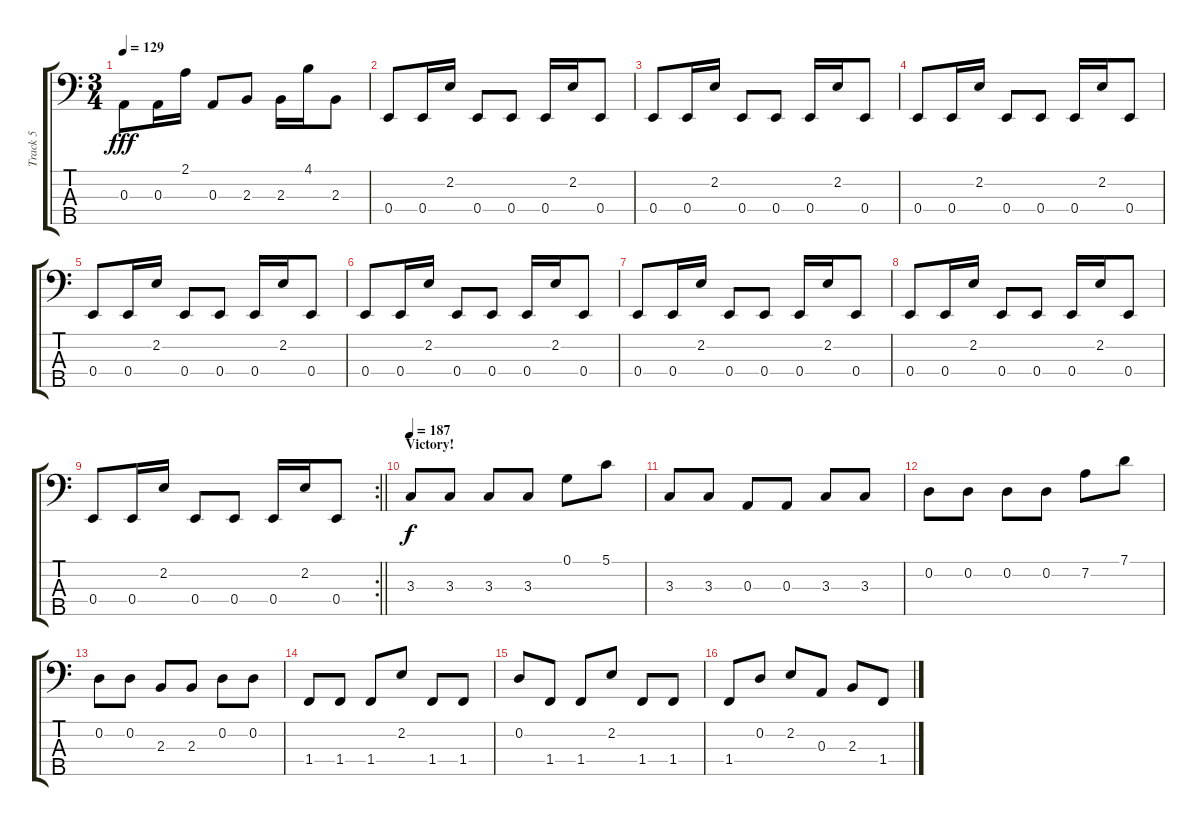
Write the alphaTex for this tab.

\track ("Track 5" "Track 5") {instrument electricbassfinger}
\staff {score tabs}
\tuning (G2 D2 A1 E1 B0) {hide}
\ts (3 4)
\tempo 129
\clef f4
\ks c
0.3.8{dy fff} 0.3.16 2.1.16 0.3.8 2.3.8 2.3.16 4.1.16 2.3.8 |
0.4.8 0.4.16 2.2.16 0.4.8 0.4.8 0.4.16 2.2.16 0.4.8 |
0.4.8 0.4.16 2.2.16 0.4.8 0.4.8 0.4.16 2.2.16 0.4.8 |
0.4.8 0.4.16 2.2.16 0.4.8 0.4.8 0.4.16 2.2.16 0.4.8 |
0.4.8 0.4.16 2.2.16 0.4.8 0.4.8 0.4.16 2.2.16 0.4.8 |
0.4.8 0.4.16 2.2.16 0.4.8 0.4.8 0.4.16 2.2.16 0.4.8 |
0.4.8 0.4.16 2.2.16 0.4.8 0.4.8 0.4.16 2.2.16 0.4.8 |
0.4.8 0.4.16 2.2.16 0.4.8 0.4.8 0.4.16 2.2.16 0.4.8 |
\rc 2
\barLineRight lightlight
0.4.8 0.4.16 2.2.16 0.4.8 0.4.8 0.4.16 2.2.16 0.4.8 |
\section ("" "Victory!")
\tempo 187
3.3.8{dy f} 3.3.8 3.3.8 3.3.8 0.1.8 5.1.8 |
3.3.8 3.3.8 0.3.8 0.3.8 3.3.8 3.3.8 |
0.2.8 0.2.8 0.2.8 0.2.8 7.2.8 7.1.8 |
0.2.8 0.2.8 2.3.8 2.3.8 0.2.8 0.2.8 |
1.4.8 1.4.8 1.4.8 2.2.8 1.4.8 1.4.8 |
0.2.8 1.4.8 1.4.8 2.2.8 1.4.8 1.4.8 |
1.4.8 0.2.8 2.2.8 0.3.8 2.3.8 1.4.8
